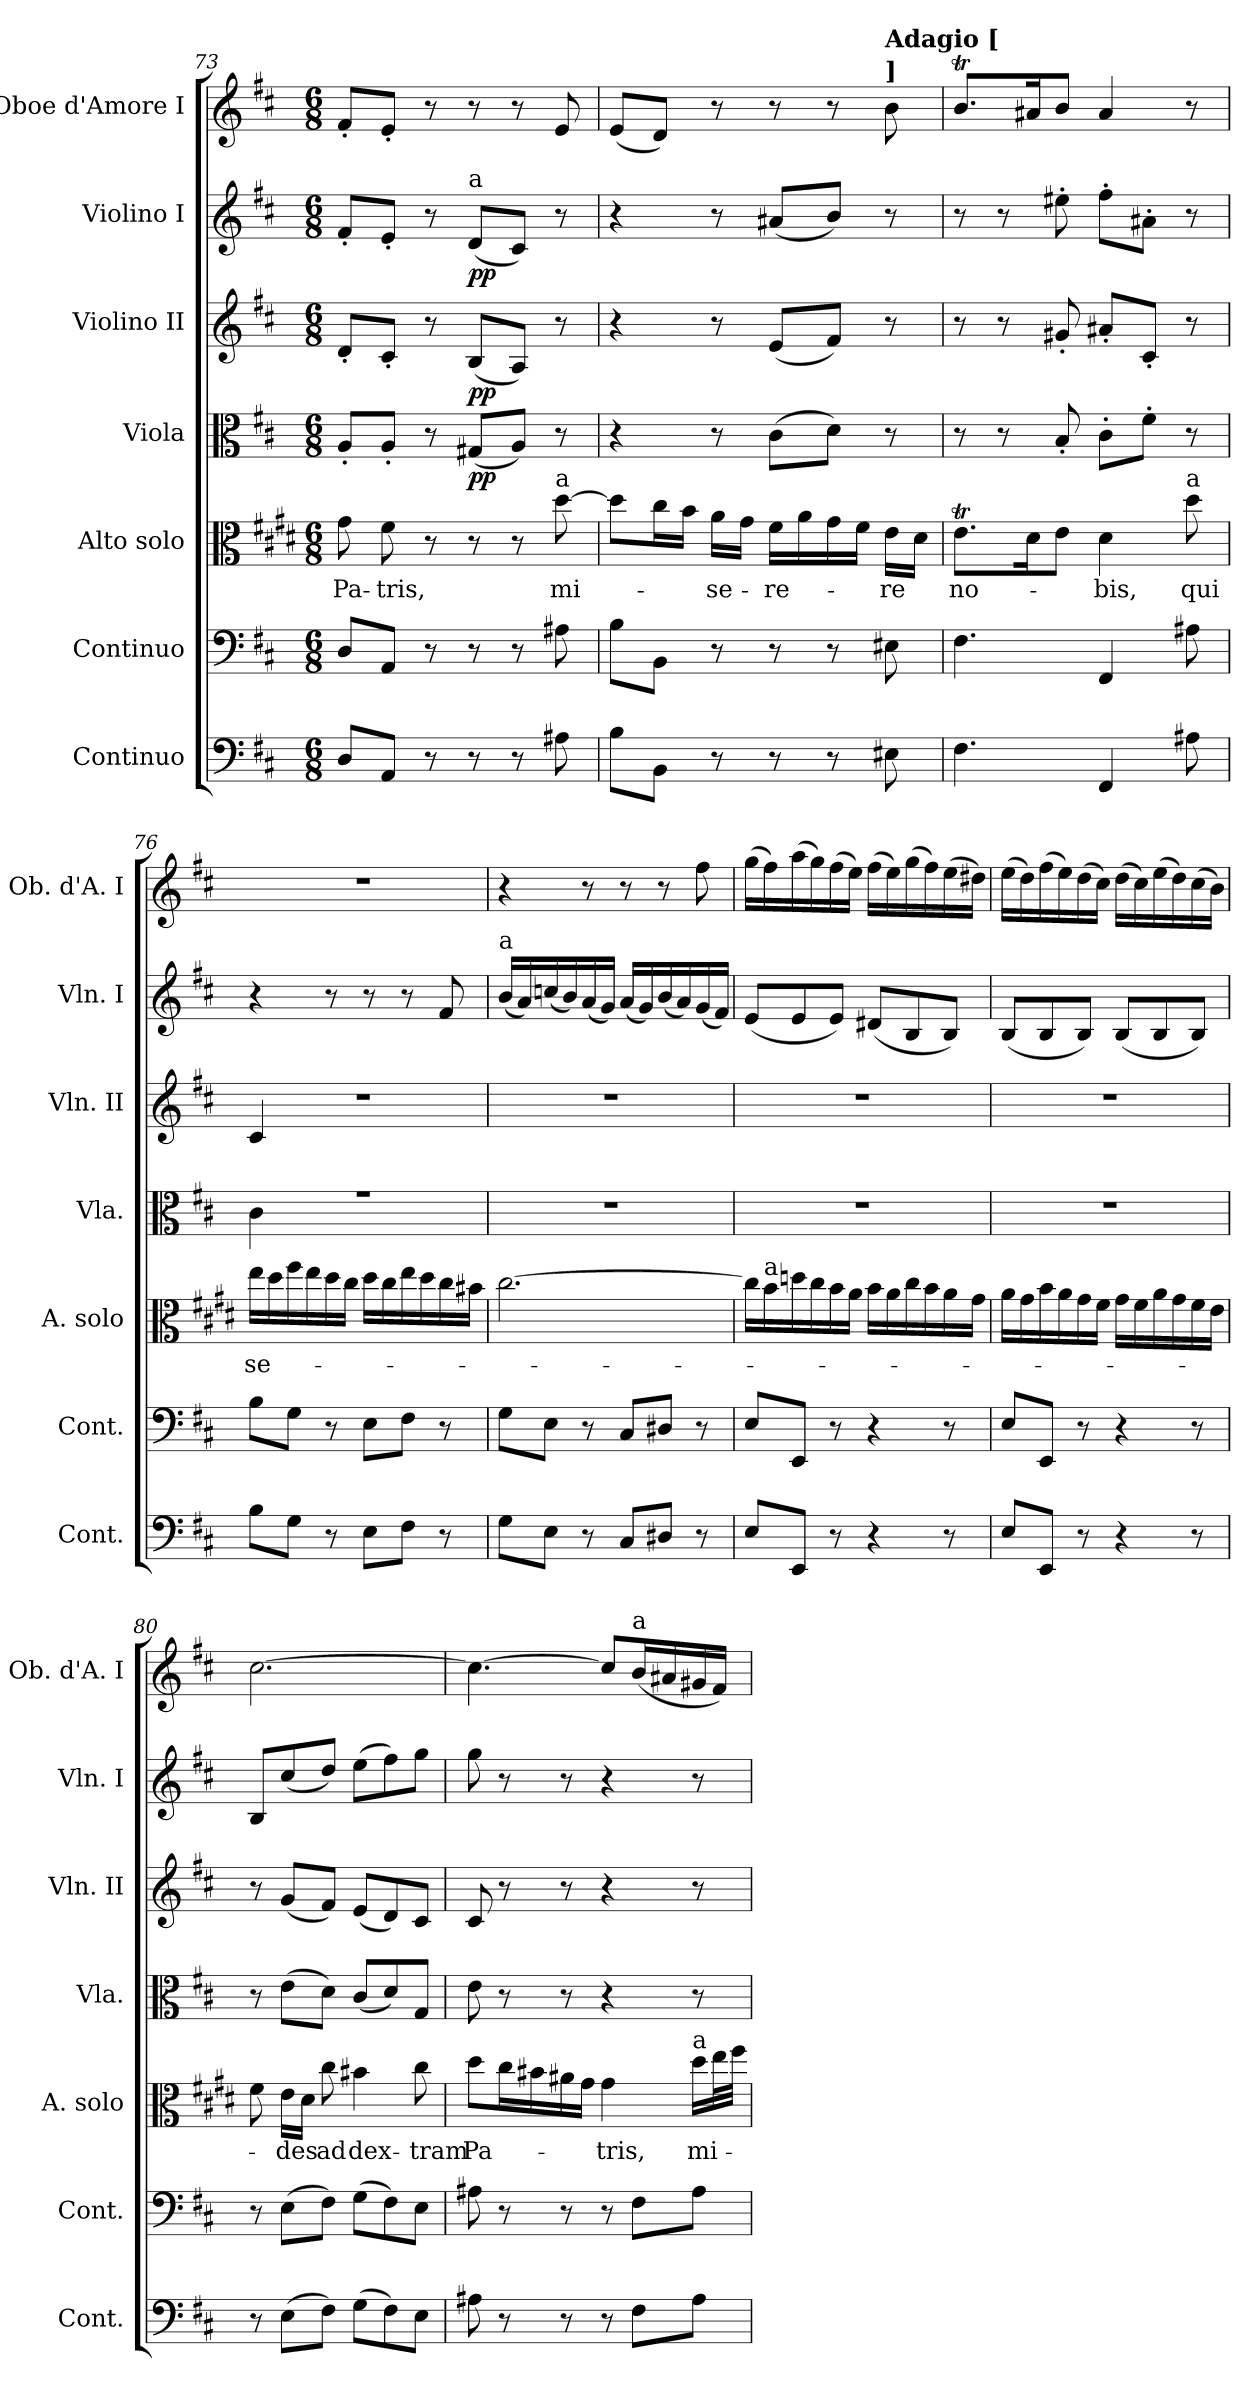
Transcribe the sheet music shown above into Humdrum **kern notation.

**kern	**kern	**kern	**text	**kern	**dynam	**kern	**dynam	**kern	**dynam	**kern
*part7	*part6	*part5	*part5	*part4	*part4	*part3	*part3	*part2	*part2	*part1
*staff7	*staff6	*staff5	*staff5	*staff4	*staff4	*staff3	*staff3	*staff2	*staff2	*staff1
*I"Continuo	*I"Continuo	*I"Alto solo	*	*I"Viola	*	*I"Violino II	*	*I"Violino I	*	*I"Oboe d'Amore I
*I'Cont.	*I'Cont.	*I'A. solo	*	*I'Vla.	*	*I'Vln. II	*	*I'Vln. I	*	*I'Ob. d'A. I
*clefF4	*clefF4	*clefC3	*	*clefC3	*	*clefG2	*	*clefG2	*	*clefG2
*	*	*ITrd1c2	*	*	*	*	*	*	*	*
*k[f#c#]	*k[f#c#]	*k[f#c#]	*	*k[f#c#]	*	*k[f#c#]	*	*k[f#c#]	*	*k[f#c#]
*M6/8	*M6/8	*M6/8	*	*M6/8	*	*M6/8	*	*M6/8	*	*M6/8
=73	=73	=73	=73	=73	=73	=73	=73	=73	=73	=73
8D/L	8D/L	8f#\	Pa-	8A'/L	.	8d'/L	.	8f#'/L	.	8f#'/L
8AA/J	8AA/J	8e\	-tris,	8A'/J	.	8c#'/J	.	8e'/J	.	8e'/J
8r	8r	8r	.	8r	.	8r	.	8r	.	8r
!	!	!	!	!	!	!	!	!LO:TX:a:t=a	!	!
!	!	!	!	!	!LO:DY:b	!	!LO:DY:b	!	!LO:DY:b	!
8r	8r	8r	.	(8G#X/L	pp	(8B/L	pp	(8d/L	pp	8r
8r	8r	8r	.	8A/J)	.	8A/J)	.	8c#/J)	.	8r
!	!	!LO:TX:a:t=a	!	!	!	!	!	!	!	!
8A#X	8A#X\	[8cc#\	mi-	8r	.	8r	.	8r	.	8e/
=74	=74	=74	=74	=74	=74	=74	=74	=74	=74	=74
8B\L	8B\L	8cc#\L]	.	4r	.	4r	.	4r	.	(8e/L
8BB\J	8BB\J	16b\L	.	.	.	.	.	.	.	8d/J)
.	.	16a\JJ	.	.	.	.	.	.	.	.
8r	8r	16g\LL	-se-	8r	.	8r	.	8r	.	8r
.	.	16f#\JJ	.	.	.	.	.	.	.	.
8r	8r	16e\LL	-re-	(8c#\L	.	(8e/L	.	(8a#X/L	.	8r
.	.	16g\	.	.	.	.	.	.	.	.
8r	8r	16f#\	.	8d\J)	.	8f#/J)	.	8b/J)	.	8r
.	.	16e\JJ	.	.	.	.	.	.	.	.
*	*	*	*	*	*	*	*	*	*	*MM54
!	!	!	!	!	!	!	!	!	!	!LO:TX:a:B:t=Adagio [
!	!	!	!	!	!	!	!	!	!	!LO:TX:a:B:t=]
8E#X	8E#X\	16d\LL	-re	8r	.	8r	.	8r	.	8b\
.	.	16c#\JJ	.	.	.	.	.	.	.	.
=75	=75	=75	=75	=75	=75	=75	=75	=75	=75	=75
4.F#	4.F#\	8.dT\L	no-	8r	.	8r	.	8r	.	8.bT/L
.	.	.	.	8r	.	8r	.	8r	.	.
.	.	16c#\K	.	.	.	.	.	.	.	16a#X/K
.	.	8d\J	.	8B'/	.	8g#X'/	.	8ee#X'\	.	8b/J
4FF#	4FF#/	4c#\	-bis,	8c#'\L	.	8a#X'/L	.	8ff#'\L	.	4a#/
.	.	.	.	8f#'\J	.	8c#'/J	.	8a#X'\J	.	.
!	!	!LO:TX:a:t=a	!	!	!	!	!	!	!	!
8A#X	8A#X\	8cc#\	qui	8r	.	8r	.	8r	.	8r
=76	=76	=76	=76	=76	=76	=76	=76	=76	=76	=76
*	*	*	*	*^	*	*^	*	*	*	*
8B\L	8B\L	16dd\LL	se-	2.r	4c#\	.	2.r	4c#/	.	4r	.	2.r
.	.	16cc#\	.	.	.	.	.	.	.	.	.	.
8G\J	8G\J	16ee\	.	.	.	.	.	.	.	.	.	.
.	.	16dd\	.	.	.	.	.	.	.	.	.	.
8r	8r	16cc#\	.	.	2ryy	.	.	2ryy	.	8r	.	.
.	.	16b\JJ	.	.	.	.	.	.	.	.	.	.
8E\L	8E\L	16cc#\LL	.	.	.	.	.	.	.	8r	.	.
.	.	16b\	.	.	.	.	.	.	.	.	.	.
8F#\J	8F#\J	16dd\	.	.	.	.	.	.	.	8r	.	.
.	.	16cc#\	.	.	.	.	.	.	.	.	.	.
8r	8r	16b\	.	.	.	.	.	.	.	8f#/	.	.
.	.	16a#X\JJ	.	.	.	.	.	.	.	.	.	.
*	*	*	*	*v	*v	*	*	*	*	*	*	*
*	*	*	*	*	*	*v	*v	*	*	*	*
=77	=77	=77	=77	=77	=77	=77	=77	=77	=77	=77
!	!	!	!	!	!	!	!	!LO:TX:a:t=a	!	!
8G\L	8G\L	[2.b\	.	2.r	.	2.r	.	(16b/LL	.	4r
.	.	.	.	.	.	.	.	16a/)	.	.
8E\J	8E\J	.	.	.	.	.	.	(16ccn/	.	.
.	.	.	.	.	.	.	.	16b/)	.	.
8r	8r	.	.	.	.	.	.	(16a/	.	8r
.	.	.	.	.	.	.	.	16g/JJ)	.	.
8C#/L	8C#/L	.	.	.	.	.	.	(16a/LL	.	8r
.	.	.	.	.	.	.	.	16g/)	.	.
8D#X/J	8D#X/J	.	.	.	.	.	.	(16b/	.	8r
.	.	.	.	.	.	.	.	16a/)	.	.
8r	8r	.	.	.	.	.	.	(16g/	.	8ff#\
.	.	.	.	.	.	.	.	16f#/JJ)	.	.
=78	=78	=78	=78	=78	=78	=78	=78	=78	=78	=78
8E/L	8E/L	16b\LL]	.	2.r	.	2.r	.	(8e/L	.	(16gg\LL
!	!	!LO:TX:a:t=a	!	!	!	!	!	!	!	!
.	.	16a\	.	.	.	.	.	.	.	16ff#\)
8EE/J	8EE/J	16ccn\	.	.	.	.	.	8e/	.	(16aa\
.	.	16b\	.	.	.	.	.	.	.	16gg\)
8r	8r	16a\	.	.	.	.	.	8e/J)	.	(16ff#\
.	.	16g\JJ	.	.	.	.	.	.	.	16ee\JJ)
4r	4r	16a\LL	.	.	.	.	.	(8d#X/L	.	(16ff#\LL
.	.	16g\	.	.	.	.	.	.	.	16ee\)
.	.	16b\	.	.	.	.	.	8B/	.	(16gg\
.	.	16a\	.	.	.	.	.	.	.	16ff#\)
8r	8r	16g\	.	.	.	.	.	8B/J)	.	(16ee\
.	.	16f#\JJ	.	.	.	.	.	.	.	16dd#X\JJ)
=79	=79	=79	=79	=79	=79	=79	=79	=79	=79	=79
8E/L	8E/L	16g\LL	.	2.r	.	2.r	.	(8B/L	.	(16ee\LL
.	.	16f#\	.	.	.	.	.	.	.	16dd\)
8EE/J	8EE/J	16a\	.	.	.	.	.	8B/	.	(16ff#\
.	.	16g\	.	.	.	.	.	.	.	16ee\)
8r	8r	16f#\	.	.	.	.	.	8B/J)	.	(16dd\
.	.	16e\JJ	.	.	.	.	.	.	.	16cc#\JJ)
4r	4r	16f#\LL	.	.	.	.	.	(8B/L	.	(16dd\LL
.	.	16e\	.	.	.	.	.	.	.	16cc#\)
.	.	16g\	.	.	.	.	.	8B/	.	(16ee\
.	.	16f#\	.	.	.	.	.	.	.	16dd\)
8r	8r	16e\	.	.	.	.	.	8B/J)	.	(16cc#\
.	.	16d\JJ	.	.	.	.	.	.	.	16b\JJ)
=80	=80	=80	=80	=80	=80	=80	=80	=80	=80	=80
8r	8r	8e\	.	8r	.	8r	.	8B/L	.	[2.cc#\
(8E\L	(8E\L	16d\LL	-des	(8e\L	.	(8g/L	.	(8cc#/	.	.
.	.	16c#\JJ	.	.	.	.	.	.	.	.
8F#\J)	8F#\J)	8b\	ad	8d\J)	.	8f#/J)	.	8dd/J)	.	.
(8G\L	(8G\L	4a#X\	dex-	(8c#/L	.	(8e/L	.	(8ee\L	.	.
8F#\)	8F#\)	.	.	8d/)	.	8d/)	.	8ff#\)	.	.
8E\J	8E\J	8b\	-tram	8G/J	.	8c#/J	.	8gg\J	.	.
=81	=81	=81	=81	=81	=81	=81	=81	=81	=81	=81
8A#X	8A#X\	8cc#\L	Pa-	8e\	.	8c#/	.	8gg\	.	4.cc#\_
8r	8r	16b\L	.	8r	.	8r	.	8r	.	.
.	.	16a#X\	.	.	.	.	.	.	.	.
8r	8r	16g#X\	.	8r	.	8r	.	8r	.	.
.	.	16f#\JJ	.	.	.	.	.	.	.	.
8r	8r	4f#\	-tris,	4r	.	4r	.	4r	.	8cc#/L]
!	!	!	!	!	!	!	!	!	!	!LO:TX:a:t=a
8F#\L	8F#\L	.	.	.	.	.	.	.	.	(16b/L
.	.	.	.	.	.	.	.	.	.	16a#X/
!	!	!LO:TX:a:t=a	!	!	!	!	!	!	!	!
8A#\J	8A#\J	16cc#\LL	mi-	8r	.	8r	.	8r	.	16g#X/
.	.	32dd\L	.	.	.	.	.	.	.	16f#/JJ)
.	.	32ee\JJJ	.	.	.	.	.	.	.	.
=	=	=	=	=	=	=	=	=	=	=
*-	*-	*-	*-	*-	*-	*-	*-	*-	*-	*-
